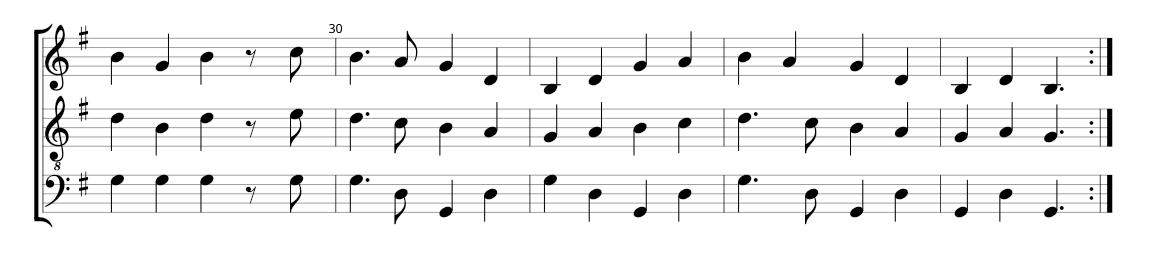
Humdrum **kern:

**kern	**kern	**kern
*part3	*part2	*part1
*staff3	*staff2	*staff1
*I"Bass	*I"Tenor	*I"Voice
!!LO:PB:g=z
*clefF4	*clefGv2	*clefG2
*k[f#]	*k[f#]	*k[f#]
*M4/4	*M4/4	*M4/4
*met(c)	*met(c)	*met(c)
=29	=29	=29
4G!\	4d!\	4b!\
4G!\	4B!\	4g!/
4G!\	4d!\	4b!\
8r	8r	8r
8G!\	8e!\	8cc!\
=30	=30	=30
4.G!\	4.d!\	4.b!\
8D!\	8c!\	8a!/
4GG!/	4B!\	4g!/
4D!\	4A!/	4d!/
=31	=31	=31
4G!\	4G!/	4B!/
4D!\	4A!/	4d!/
4GG!/	4B!\	4g!/
4D!\	4c!\	4a!/
=32	=32	=32
4.G!\	4.d!\	4b!\
.	.	4a!/
8D!\	8c!\	.
4GG!/	4B!\	4g!/
4D!\	4A!/	4d!/
=33	=33	=33
4GG!/	4G!/	4B!/
4D!\	4A!/	4d!/
4.GG!/	4.G!/	4.B!/
=:|!	=:|!	=:|!
*-	*-	*-
